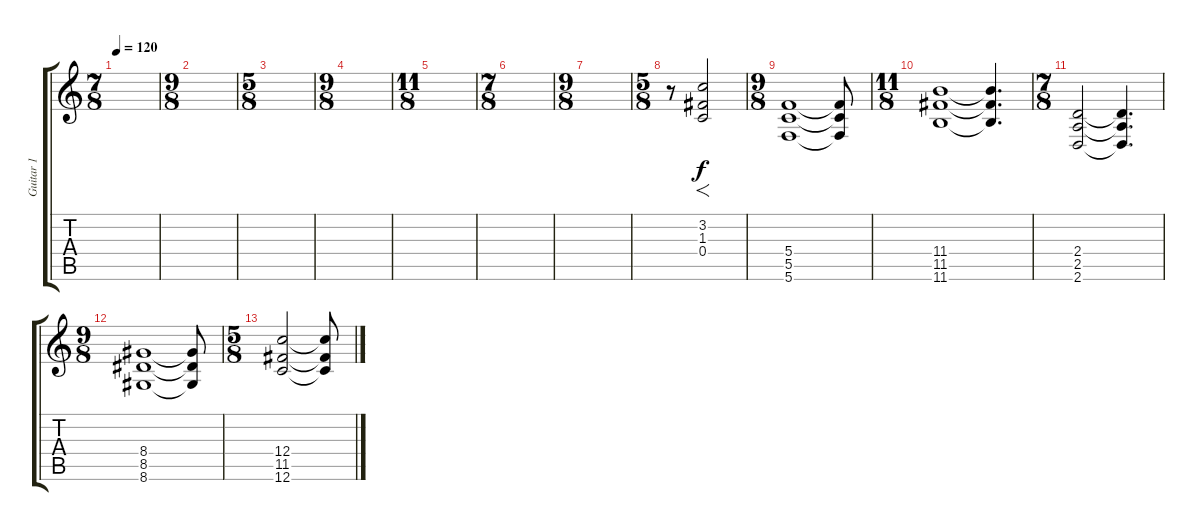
\track ("Guitar 1" "Guitar 1") {instrument distortionguitar}
\staff {score tabs}
\tuning (D4 A3 F3 C3 G2 C2) {hide}
\ts (7 8)
\tempo 120
\clef g2
\ks c
|
\ts (9 8)
|
\ts (5 8)
|
\ts (9 8)
|
\ts (11 8)
|
\ts (7 8)
|
\ts (9 8)
|
\ts (5 8)
r.8{volume 12} (3.2 1.3 0.4).2{f} |
\ts (9 8)
(5.4 5.5 5.6).1 (5.4{t} 5.5{t} 5.6{t}).8 |
\ts (11 8)
(11.4 11.5 11.6).1 (11.4{t} 11.5{t} 11.6{t}).4{d} |
\ts (7 8)
(2.4 2.5 2.6).2 (2.4{t} 2.5{t} 2.6{t}).4{d} |
\ts (9 8)
(8.4 8.5 8.6).1 (8.4{t} 8.5{t} 8.6{t}).8 |
\ts (5 8)
(12.4 11.5 12.6).2 (12.4{t} 11.5{t} 12.6{t}).8
